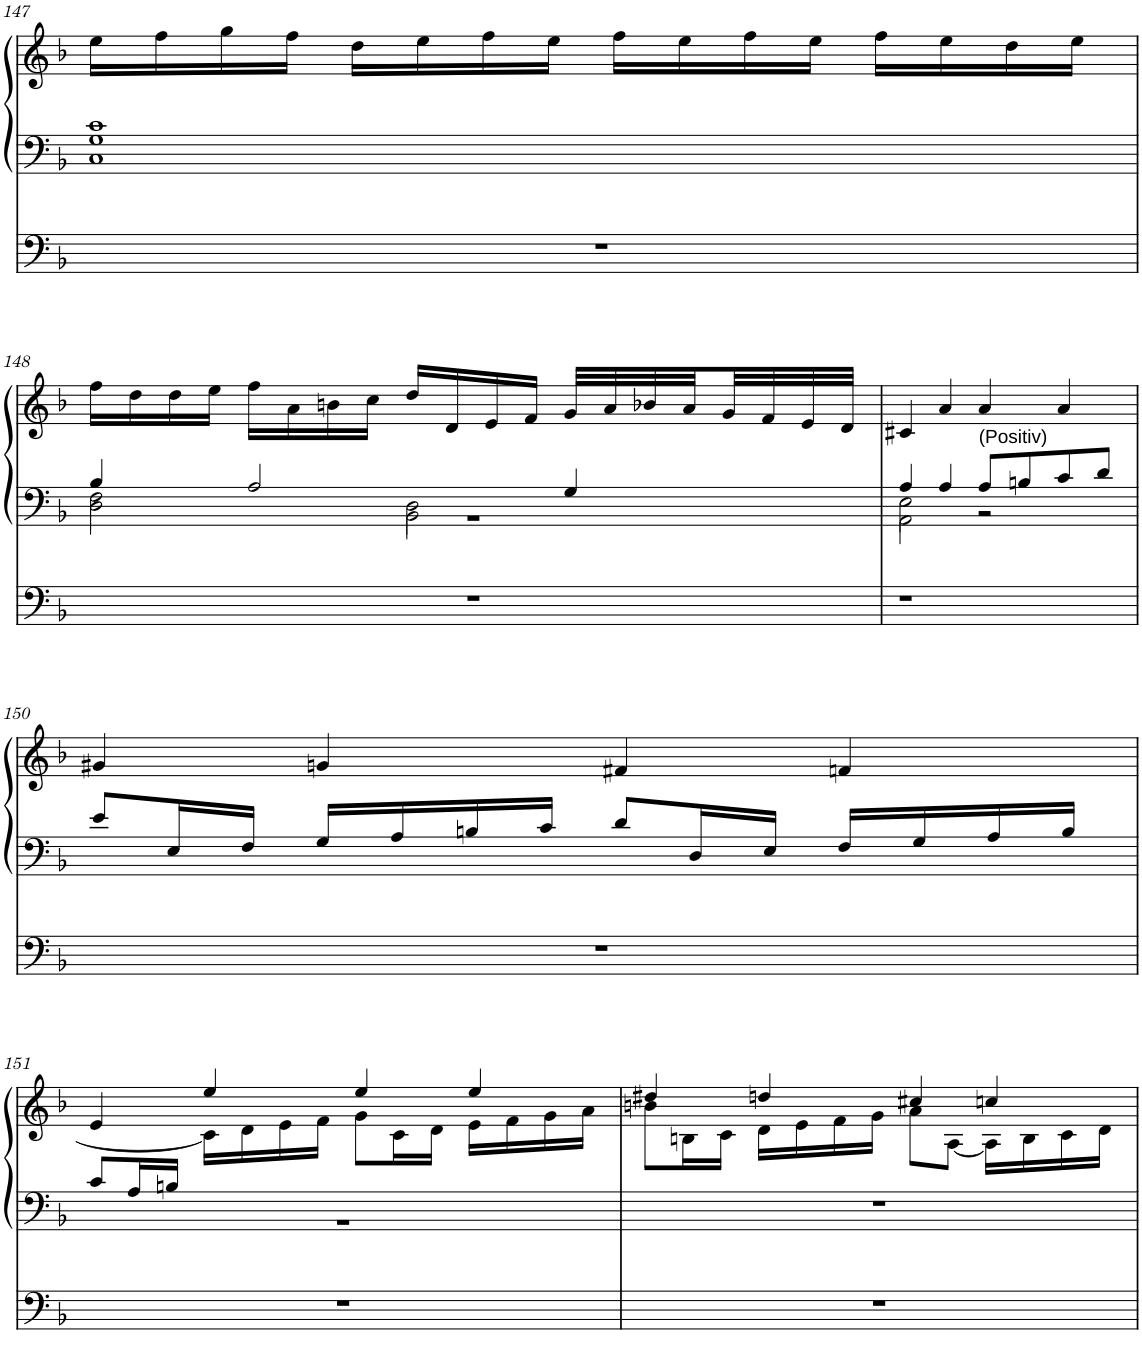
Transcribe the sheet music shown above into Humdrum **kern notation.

**kern	**kern	**kern
*part2	*part1	*part1
*staff3	*staff2	*staff1
*I"Pedal	*I"linke Hand	*
!!LO:PB:g=z
*clefF4	*clefF4	*clefG2
*k[b-]	*k[b-]	*k[b-]
*M4/4	*M4/4	*M4/4
=147	=147	=147
*	*^	*
1r	1G 1c	1C	16ee\LL
.	.	.	16ff\
.	.	.	16gg\
.	.	.	16ff\JJ
.	.	.	16dd\LL
.	.	.	16ee\
.	.	.	16ff\
.	.	.	16ee\JJ
.	.	.	16ff\LL
.	.	.	16ee\
.	.	.	16ff\
.	.	.	16ee\JJ
.	.	.	16ff\LL
.	.	.	16ee\
.	.	.	16dd\
.	.	.	16ee\JJ
!!LO:LB:g=z
=148	=148	=148	=148
*	*^	*^	*
1r	4B-/	2D\	2F\	1r	16ff\LL
.	.	.	.	.	16dd\
.	.	.	.	.	16dd\
.	.	.	.	.	16ee\JJ
.	2A/	.	.	.	16ff\LL
.	.	.	.	.	16a\
.	.	.	.	.	16bn\
.	.	.	.	.	16cc\JJ
.	.	2BB-\	2D\	.	16dd/LL
.	.	.	.	.	16d/
.	.	.	.	.	16e/
.	.	.	.	.	16f/JJ
.	4G/	.	.	.	32g/LLL
.	.	.	.	.	32a/
.	.	.	.	.	32b-X/
.	.	.	.	.	32a/
.	.	.	.	.	32g/
.	.	.	.	.	32f/
.	.	.	.	.	32e/
.	.	.	.	.	32d/JJJ
*	*	*	*v	*v	*
=149	=149	=149	=149	=149
1r	4A/	2AA\	2E\	4c#X/
.	4A/	.	.	4a/
!	!LO:TX:a:t=(Positiv)	!	!	!
.	8A/L	2r	2ryy	4a/
.	8Bn/	.	.	.
.	8c/	.	.	4a/
.	8d/J	.	.	.
*	*v	*v	*v	*
!!LO:LB:g=z
=150	=150	=150
1r	8e/L	4g#X/
.	16E/L	.
.	16F/JJ	.
.	16G/LL	4gn/
.	16A/	.
.	16Bn/	.
.	16c/JJ	.
.	8d/L	4f#X/
.	16D/L	.
.	16E/JJ	.
.	16F/LL	4fn/
.	16G/	.
.	16A/	.
.	16B/JJ	.
!!LO:LB:g=z
=151	=151	=151
*	*^	*^
1r	8c/L	1r	4e/	4ryy
.	16A/L	.	.	.
.	16Bn/JJ	.	.	.
.	4ryy	.	4ee/	16c\LL]
.	.	.	.	16d\
.	.	.	.	16e\
.	.	.	.	16f\JJ
.	2ryy	.	4ee/	8g\L
.	.	.	.	16c\L
.	.	.	.	16d\JJ
.	.	.	4ee/	16e\LL
.	.	.	.	16f\
.	.	.	.	16g\
.	.	.	.	16a\JJ
*	*v	*v	*	*
=152	=152	=152	=152
1r	1r	4dd#X/	8bn\L
.	.	.	16Bn\L
.	.	.	16c\JJ
.	.	4ddn/	16d\LL
.	.	.	16e\
.	.	.	16f\
.	.	.	16g\JJ
.	.	4cc#X/	8a\L
.	.	.	[8A\J
.	.	4ccn/	16A\LL]
.	.	.	16B\
.	.	.	16c\
.	.	.	16d\JJ
*	*	*v	*v
=	=	=
*-	*-	*-
